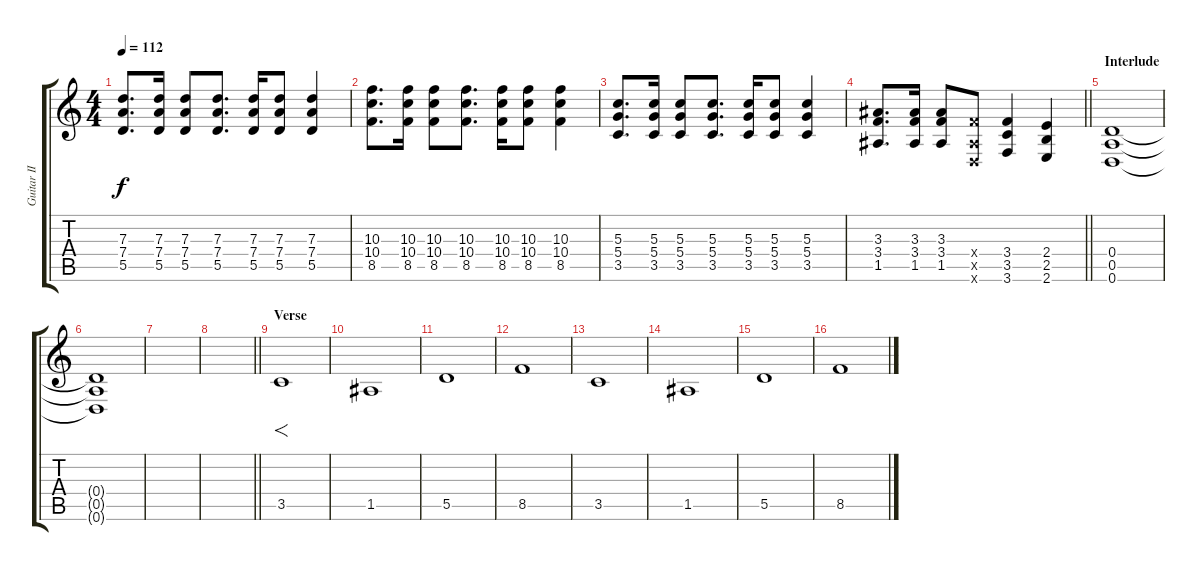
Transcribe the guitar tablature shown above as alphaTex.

\track ("Guitar II" "Guitar II") {instrument distortionguitar}
\staff {score tabs}
\tuning (E4 B3 G3 D3 A2 D2) {hide}
\ts (4 4)
\tempo 112
\clef g2
\ks c
(7.3 7.4 5.5).8{d dy f} (7.3 7.4 5.5).16 (7.3 7.4 5.5).8 (7.3 7.4 5.5).8{d} (7.3 7.4 5.5).16 (7.3 7.4 5.5).8 (7.3 7.4 5.5).4 |
(10.3 10.4 8.5).8{d} (10.3 10.4 8.5).16 (10.3 10.4 8.5).8 (10.3 10.4 8.5).8{d} (10.3 10.4 8.5).16 (10.3 10.4 8.5).8 (10.3 10.4 8.5).4 |
(5.3 5.4 3.5).8{d} (5.3 5.4 3.5).16 (5.3 5.4 3.5).8 (5.3 5.4 3.5).8{d} (5.3 5.4 3.5).16 (5.3 5.4 3.5).8 (5.3 5.4 3.5).4 |
\barLineRight lightlight
(3.3 3.4 1.5).8{d} (3.3 3.4 1.5).16 (3.3 3.4 1.5).8 (3.4{x} 1.5{x} 0.6{x}).8 (3.4 3.5 3.6).4 (2.4 2.5 2.6).4 |
\section ("" "Interlude")
(0.4 0.5 0.6).1{volume 0} |
(0.4{t} 0.5{t} 0.6{t}).1 |
|
\barLineRight lightlight
|
\section ("" "Verse")
3.5.1{f volume 6} |
1.5.1 |
5.5.1 |
8.5.1 |
3.5.1 |
1.5.1 |
5.5.1 |
8.5.1
